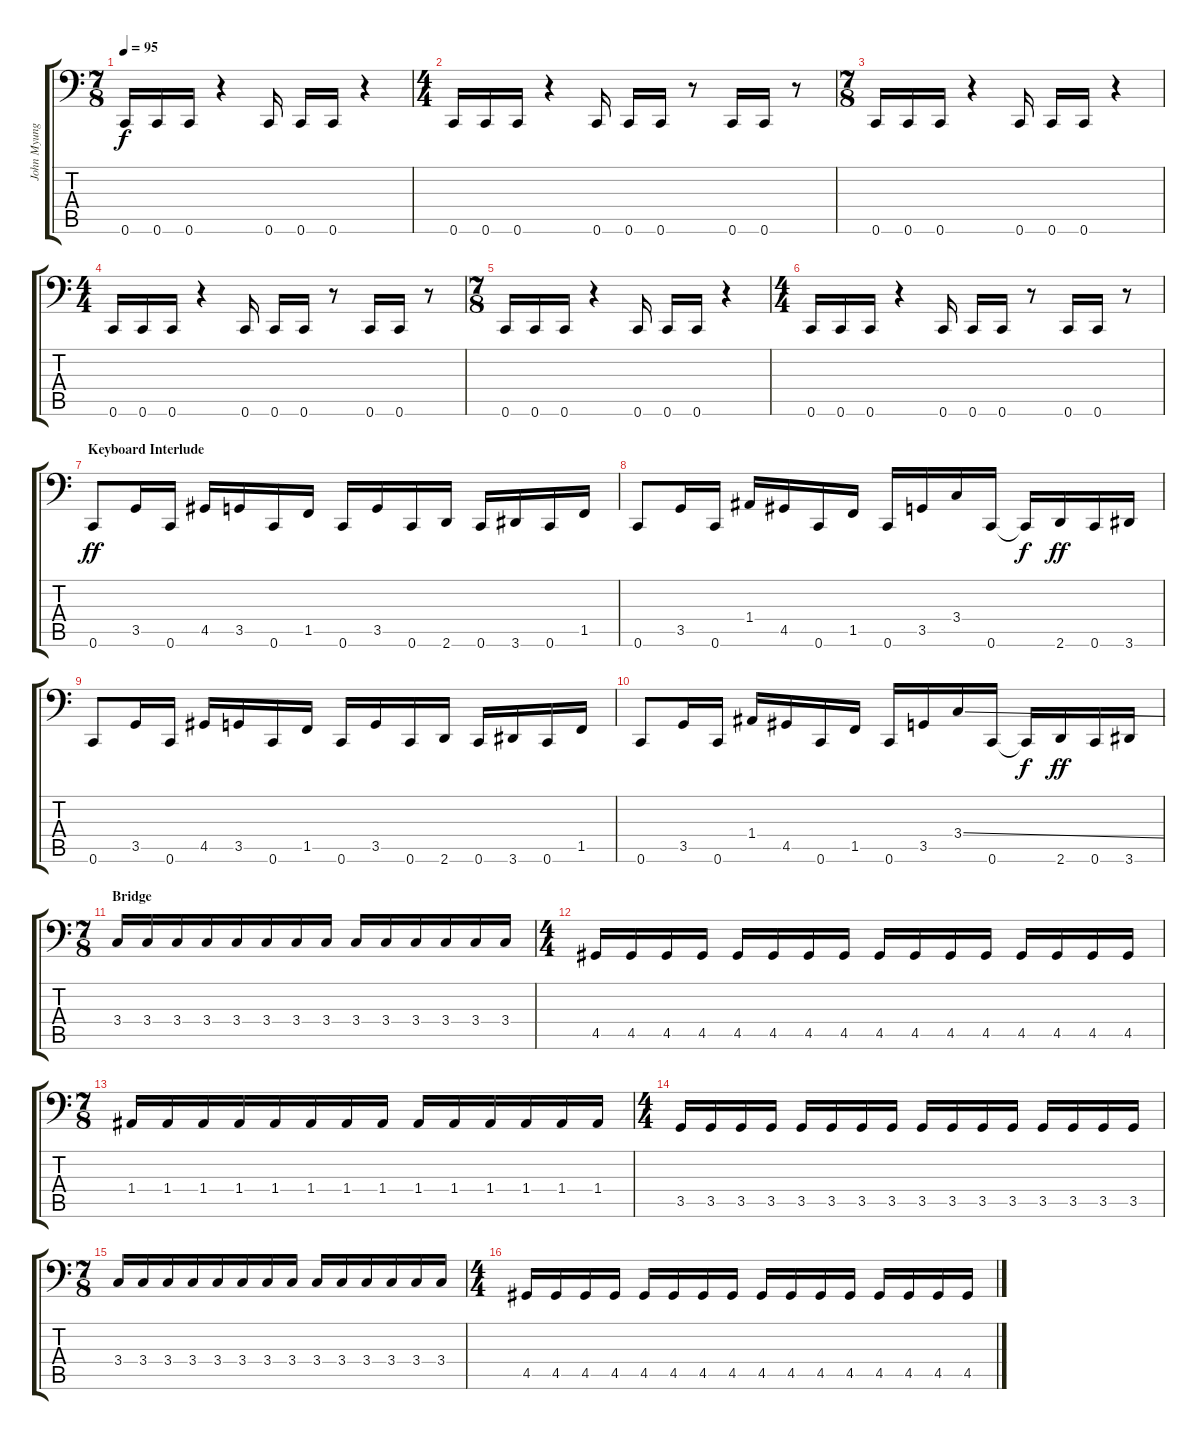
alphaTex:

\track ("John Myung" "John Myung") {instrument electricbassfinger}
\staff {score tabs}
\tuning (C3 G2 D2 A1 E1 C1) {hide}
\ts (7 8)
\tempo 95
\clef f4
\ks c
0.6.16{dy f} 0.6.16 0.6.16 r.4 0.6.16 0.6.16 0.6.16 r.4 |
\ts (4 4)
0.6.16 0.6.16 0.6.16 r.4 0.6.16 0.6.16 0.6.16 r.8 0.6.16 0.6.16 r.8 |
\ts (7 8)
0.6.16 0.6.16 0.6.16 r.4 0.6.16 0.6.16 0.6.16 r.4 |
\ts (4 4)
0.6.16 0.6.16 0.6.16 r.4 0.6.16 0.6.16 0.6.16 r.8 0.6.16 0.6.16 r.8 |
\ts (7 8)
0.6.16 0.6.16 0.6.16 r.4 0.6.16 0.6.16 0.6.16 r.4 |
\ts (4 4)
0.6.16 0.6.16 0.6.16 r.4 0.6.16 0.6.16 0.6.16 r.8 0.6.16 0.6.16 r.8 |
\section ("" "Keyboard Interlude")
0.6.8{dy ff} 3.5.16 0.6.16 4.5.16 3.5.16 0.6.16 1.5.16 0.6.16 3.5.16 0.6.16 2.6.16 0.6.16 3.6.16 0.6.16 1.5.16 |
0.6.8 3.5.16 0.6.16 1.4.16 4.5.16 0.6.16 1.5.16 0.6.16 3.5.16 3.4.16 0.6.16 0.6{t}.16{dy f} 2.6.16{dy ff} 0.6.16 3.6.16 |
0.6.8 3.5.16 0.6.16 4.5.16 3.5.16 0.6.16 1.5.16 0.6.16 3.5.16 0.6.16 2.6.16 0.6.16 3.6.16 0.6.16 1.5.16 |
0.6.8 3.5.16 0.6.16 1.4.16 4.5.16 0.6.16 1.5.16 0.6.16 3.5.16 3.4{ss}.16 0.6.16 0.6{t}.16{dy f} 2.6.16{dy ff} 0.6.16 3.6.16 |
\ts (7 8)
\section ("" "Bridge")
3.4.16 3.4.16 3.4.16 3.4.16 3.4.16 3.4.16 3.4.16 3.4.16 3.4.16 3.4.16 3.4.16 3.4.16 3.4.16 3.4.16 |
\ts (4 4)
4.5.16 4.5.16 4.5.16 4.5.16 4.5.16 4.5.16 4.5.16 4.5.16 4.5.16 4.5.16 4.5.16 4.5.16 4.5.16 4.5.16 4.5.16 4.5.16 |
\ts (7 8)
1.4.16 1.4.16 1.4.16 1.4.16 1.4.16 1.4.16 1.4.16 1.4.16 1.4.16 1.4.16 1.4.16 1.4.16 1.4.16 1.4.16 |
\ts (4 4)
3.5.16 3.5.16 3.5.16 3.5.16 3.5.16 3.5.16 3.5.16 3.5.16 3.5.16 3.5.16 3.5.16 3.5.16 3.5.16 3.5.16 3.5.16 3.5.16 |
\ts (7 8)
3.4.16 3.4.16 3.4.16 3.4.16 3.4.16 3.4.16 3.4.16 3.4.16 3.4.16 3.4.16 3.4.16 3.4.16 3.4.16 3.4.16 |
\ts (4 4)
4.5.16 4.5.16 4.5.16 4.5.16 4.5.16 4.5.16 4.5.16 4.5.16 4.5.16 4.5.16 4.5.16 4.5.16 4.5.16 4.5.16 4.5.16 4.5.16
